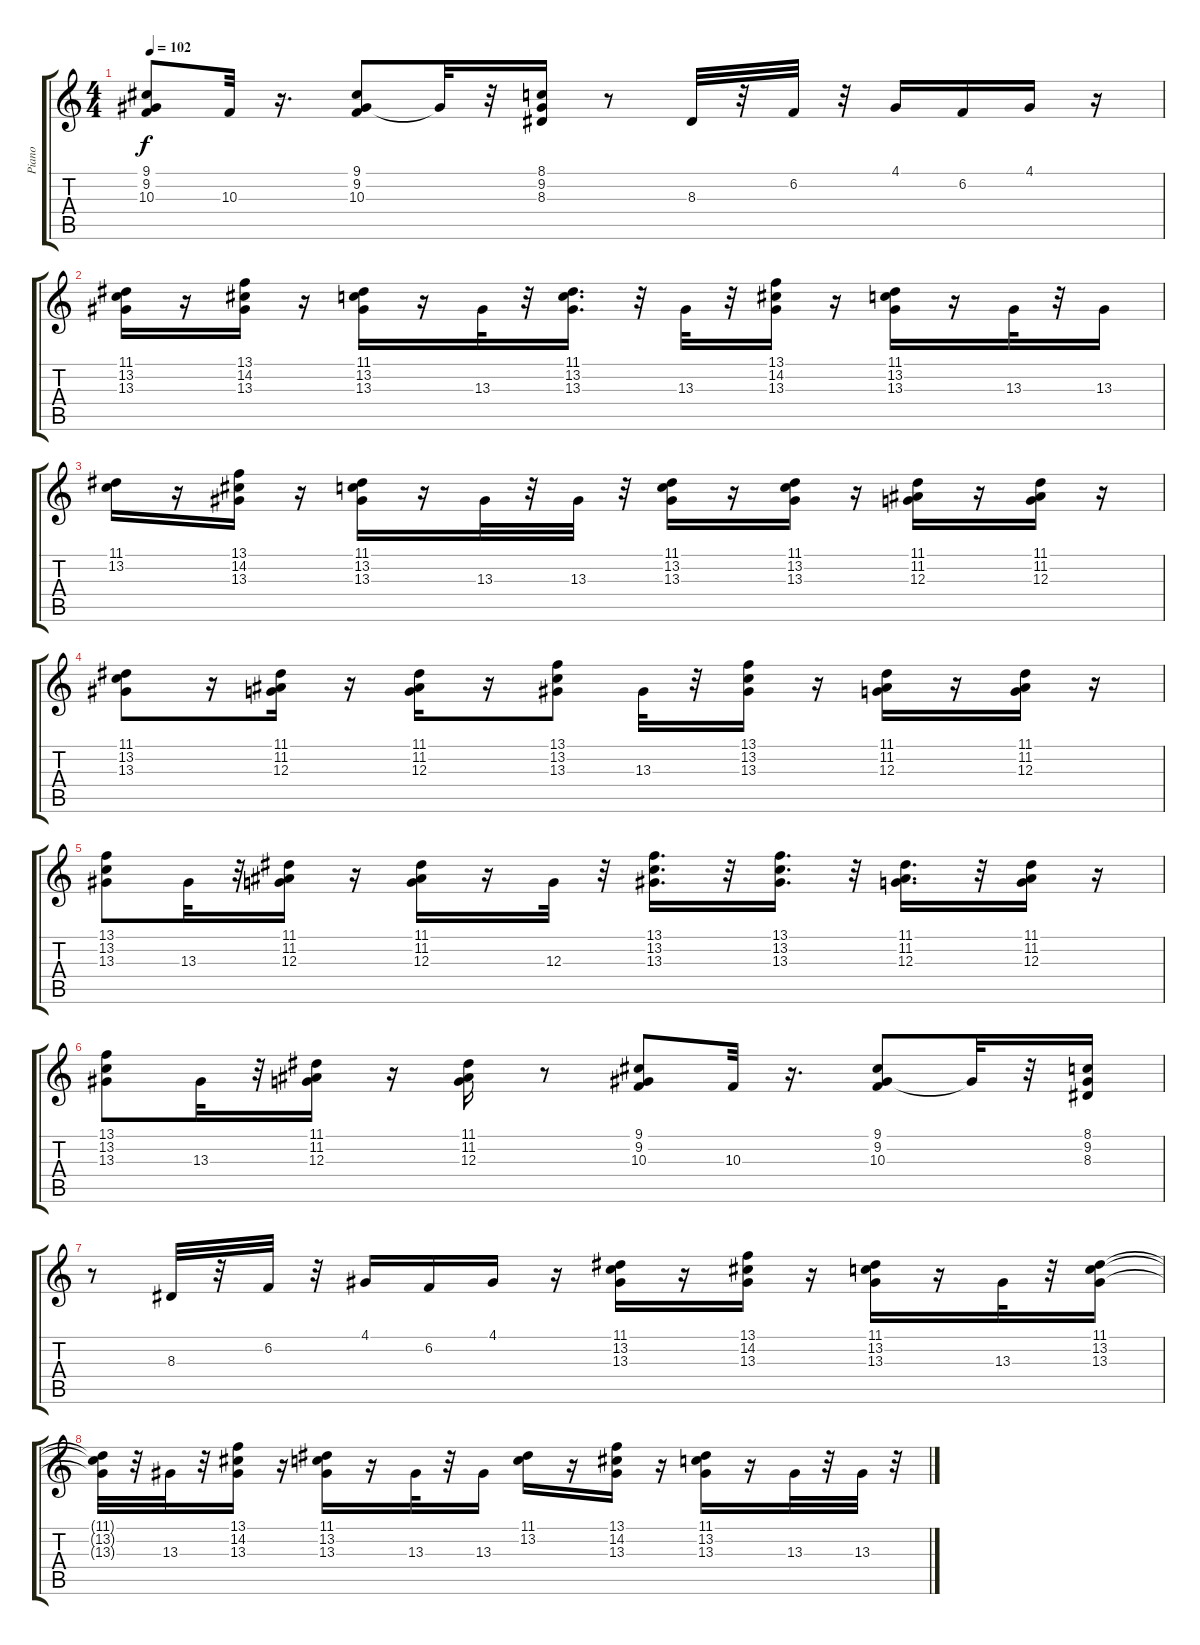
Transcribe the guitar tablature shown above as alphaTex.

\track ("Piano" "Piano") {instrument brightacousticpiano}
\staff {score tabs}
\tuning (E4 B3 G3 D3 A2 E2) {hide}
\ts (4 4)
\tempo 102
\clef g2
\ks c
(9.1 9.2 10.3).8{dy f} 10.3.32 r.16{d} (9.1 9.2 10.3).8 9.2{t}.32 r.32 (8.1 9.2 8.3).16 r.8 8.3.32 r.32 6.2.32 r.32 4.1.16 6.2.16 4.1.16 r.16 |
(11.1 13.2 13.3).16 r.16 (13.1 14.2 13.3).16 r.16 (11.1 13.2 13.3).16 r.16 13.3.32 r.32 (11.1 13.2 13.3).16{d} r.32 13.3.32 r.32 (13.1 14.2 13.3).16 r.16 (11.1 13.2 13.3).16 r.16 13.3.32 r.32 13.3.16 |
(11.1 13.2).16 r.16 (13.1 14.2 13.3).16 r.16 (11.1 13.2 13.3).16 r.16 13.3.32 r.32 13.3.32 r.32 (11.1 13.2 13.3).16 r.16 (11.1 13.2 13.3).16 r.16 (11.1 11.2 12.3).16 r.16 (11.1 11.2 12.3).16 r.16 |
(11.1 13.2 13.3).8 r.16 (11.1 11.2 12.3).16 r.16 (11.1 11.2 12.3).16 r.16 (13.1 13.2 13.3).8 13.3.32 r.32 (13.1 13.2 13.3).16 r.16 (11.1 11.2 12.3).16 r.16 (11.1 11.2 12.3).16 r.16 |
(13.1 13.2 13.3).8 13.3.32 r.32 (11.1 11.2 12.3).16 r.16 (11.1 11.2 12.3).16 r.16 12.3.32 r.32 (13.1 13.2 13.3).16{d} r.32 (13.1 13.2 13.3).16{d} r.32 (11.1 11.2 12.3).16{d} r.32 (11.1 11.2 12.3).16 r.16 |
(13.1 13.2 13.3).8 13.3.32 r.32 (11.1 11.2 12.3).16 r.16 (11.1 11.2 12.3).16 r.8 (9.1 9.2 10.3).8 10.3.32 r.16{d} (9.1 9.2 10.3).8 9.2{t}.32 r.32 (8.1 9.2 8.3).16 |
r.8 8.3.32 r.32 6.2.32 r.32 4.1.16 6.2.16 4.1.16 r.16 (11.1 13.2 13.3).16 r.16 (13.1 14.2 13.3).16 r.16 (11.1 13.2 13.3).16 r.16 13.3.32 r.32 (11.1 13.2 13.3).16 |
(11.1{t} 13.2{t} 13.3{t}).32 r.32 13.3.32 r.32 (13.1 14.2 13.3).16 r.16 (11.1 13.2 13.3).16 r.16 13.3.32 r.32 13.3.16 (11.1 13.2).16 r.16 (13.1 14.2 13.3).16 r.16 (11.1 13.2 13.3).16 r.16 13.3.32 r.32 13.3.32 r.32
